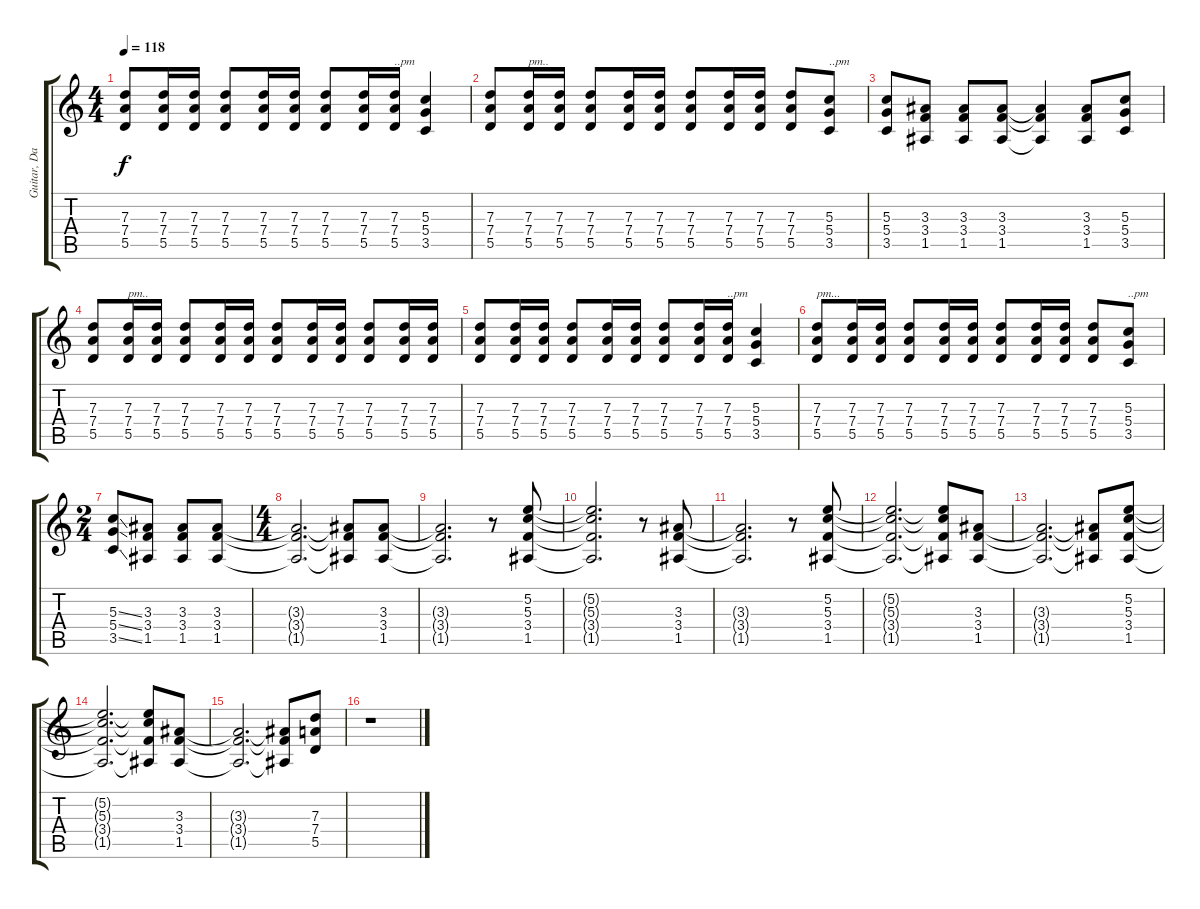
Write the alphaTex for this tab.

\track ("Guitar, Dan" "Guitar, Da") {solo instrument distortionguitar}
\staff {score tabs}
\tuning (E4 B3 G3 D3 A2 E2) {hide}
\ts (4 4)
\tempo 118
\clef g2
\ks c
(7.3 7.4 5.5).8{dy f} (7.3 7.4 5.5).16 (7.3 7.4 5.5).16 (7.3 7.4 5.5).8 (7.3 7.4 5.5).16 (7.3 7.4 5.5).16 (7.3 7.4 5.5).8 (7.3 7.4 5.5).16 (7.3 7.4 5.5).16{txt "..pm"} (5.3 5.4 3.5).4 |
(7.3 7.4 5.5).8 (7.3 7.4 5.5).16{txt "pm.."} (7.3 7.4 5.5).16 (7.3 7.4 5.5).8 (7.3 7.4 5.5).16 (7.3 7.4 5.5).16 (7.3 7.4 5.5).8 (7.3 7.4 5.5).16 (7.3 7.4 5.5).16 (7.3 7.4 5.5).8 (5.3 5.4 3.5).8{txt "..pm"} |
(5.3 5.4 3.5).8 (3.3 3.4 1.5).8 (3.3 3.4 1.5).8 (3.3 3.4 1.5).8 (3.3{t} 3.4{t} 1.5{t}).4 (3.3 3.4 1.5).8 (5.3 5.4 3.5).8 |
(7.3 7.4 5.5).8 (7.3 7.4 5.5).16{txt "pm.."} (7.3 7.4 5.5).16 (7.3 7.4 5.5).8 (7.3 7.4 5.5).16 (7.3 7.4 5.5).16 (7.3 7.4 5.5).8 (7.3 7.4 5.5).16 (7.3 7.4 5.5).16 (7.3 7.4 5.5).8 (7.3 7.4 5.5).16 (7.3 7.4 5.5).16 |
(7.3 7.4 5.5).8 (7.3 7.4 5.5).16 (7.3 7.4 5.5).16 (7.3 7.4 5.5).8 (7.3 7.4 5.5).16 (7.3 7.4 5.5).16 (7.3 7.4 5.5).8 (7.3 7.4 5.5).16 (7.3 7.4 5.5).16{txt "..pm"} (5.3 5.4 3.5).4 |
(7.3 7.4 5.5).8{txt "pm..."} (7.3 7.4 5.5).16 (7.3 7.4 5.5).16 (7.3 7.4 5.5).8 (7.3 7.4 5.5).16 (7.3 7.4 5.5).16 (7.3 7.4 5.5).8 (7.3 7.4 5.5).16 (7.3 7.4 5.5).16 (7.3 7.4 5.5).8 (5.3 5.4 3.5).8{txt "..pm"} |
\ts (2 4)
(5.3{ss} 5.4{ss} 3.5{ss}).8 (3.3 3.4 1.5).8 (3.3 3.4 1.5).8 (3.3 3.4 1.5).8 |
\ts (4 4)
(3.3{t} 3.4{t} 1.5{t}).2{d} (3.3{t} 3.4{t} 1.5{t}).8 (3.3 3.4 1.5).8 |
(3.3{t} 3.4{t} 1.5{t}).2{d} r.8 (5.2 5.3 3.4 1.5).8 |
(5.2{t} 5.3{t} 3.4{t} 1.5{t}).2{d} r.8 (3.3 3.4 1.5).8 |
(3.3{t} 3.4{t} 1.5{t}).2{d} r.8 (5.2 5.3 3.4 1.5).8 |
(5.2{t} 5.3{t} 3.4{t} 1.5{t}).2{d} (5.2{t} 5.3{t} 3.4{t} 1.5{t}).8 (3.3 3.4 1.5).8 |
(3.3{t} 3.4{t} 1.5{t}).2{d} (3.3{t} 3.4{t} 1.5{t}).8 (5.2 5.3 3.4 1.5).8 |
(5.2{t} 5.3{t} 3.4{t} 1.5{t}).2{d} (5.2{t} 5.3{t} 3.4{t} 1.5{t}).8 (3.3 3.4 1.5).8 |
(3.3{t} 3.4{t} 1.5{t}).2{d} (3.3{t} 3.4{t} 1.5{t}).8 (7.3 7.4 5.5).8 |
r.1
